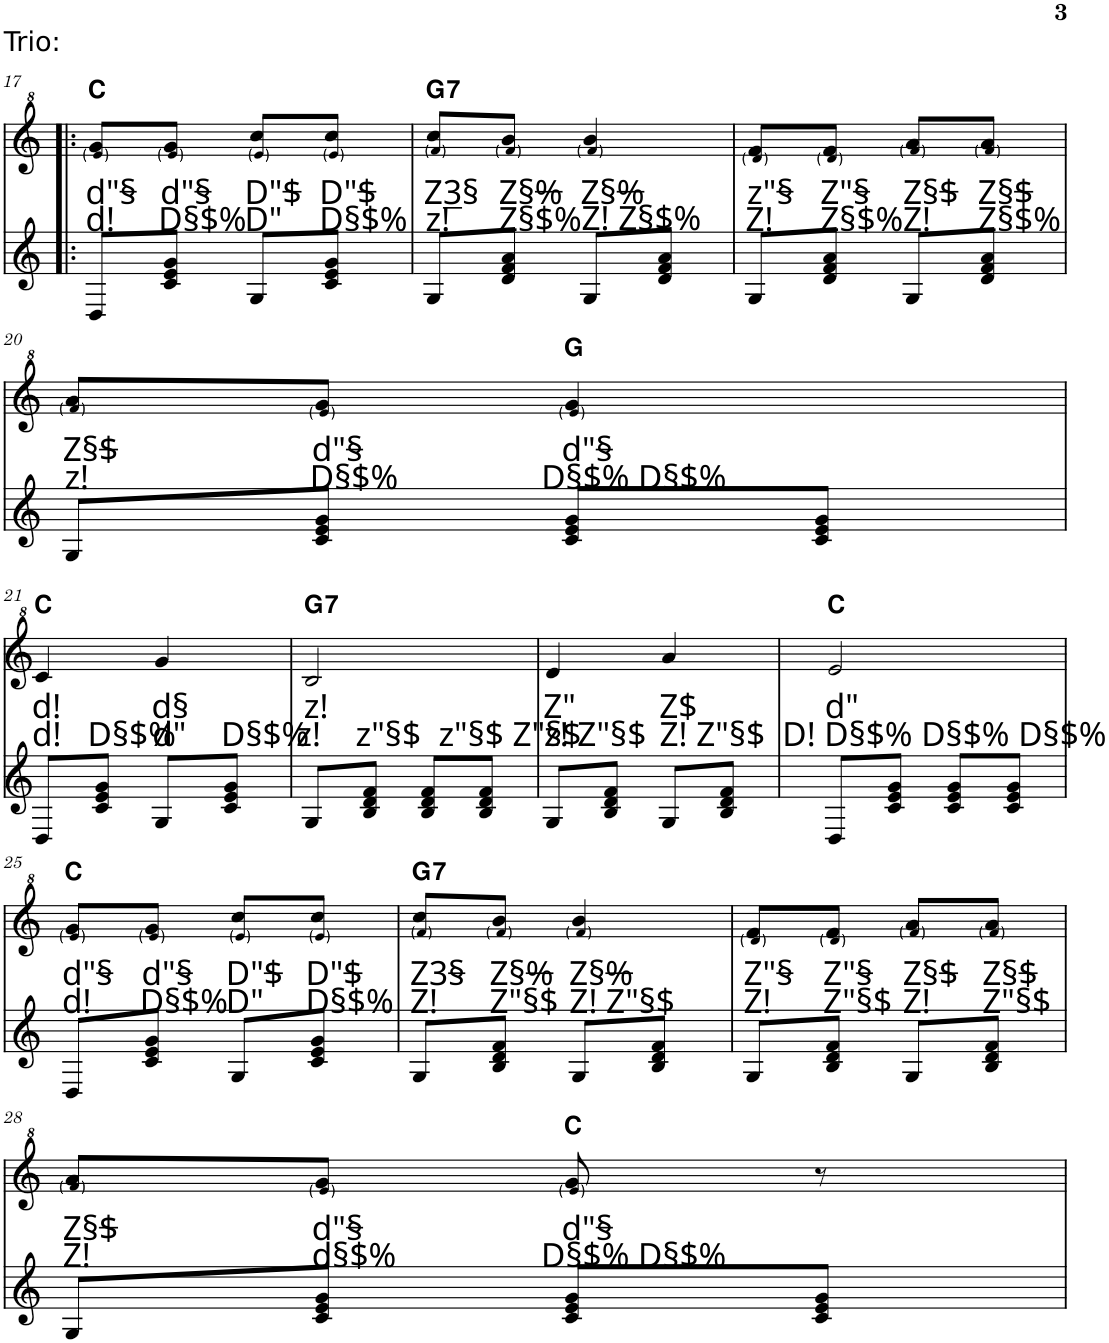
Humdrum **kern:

**kern	**kern	**text	**text	**text	**harte
*part2	*part1	*part1	*part1	*part1	*part1
*staff2	*staff1	*staff1	*staff1	*staff1	*
*I"Akkordeon	*I"Akkordeon	*	*	*	*
!!LO:PB:g=z
*clefG2	*clefG^2	*	*	*	*
*k[]	*k[]	*	*	*	*
*M2/4	*M2/4	*	*	*	*
=17!|:	=17!|:	=17!|:	=17!|:	=17!|:	=17!|:
!	!LO:TX:a:t=Trio&colon;	!	!	!	!
!	!	!	!LO:LY:b	!LO:LY:b	!
8D/L	8ee!/ 8gg/L	.	d" §	d!	C:maj
!	!	!	!LO:LY:b	!LO:LY:b	!
8c/ 8e/ 8g/J	8ee!/ 8gg/J	.	d" §	D§$%	.
!	!	!	!LO:LY:b	!LO:LY:b	!
8G/L	8ee!/ 8ccc/L	.	D" $	D"	.
!	!	!	!LO:LY:b	!LO:LY:b	!
8c/ 8e/ 8g/J	8ee!/ 8ccc/J	.	D" $	D§$%	.
=18	=18	=18	=18	=18	=18
!	!	!	!LO:LY:b	!LO:LY:b	!LO:H:kt=7
8G/L	8ff!/ 8ccc/L	.	Z 3 §	z!	G:7
!	!	!	!LO:LY:b	!LO:LY:b	!
8d/ 8f/ 8a/J	8ff!/ 8bb/J	.	Z§ %	Z§$%	.
!	!	!	!LO:LY:b	!LO:LY:b	!
8G/L	4ff!/ 4bb/	.	Z§ %	Z! Z§$%	.
8d/ 8f/ 8a/J	.	.	.	.	.
=19	=19	=19	=19	=19	=19
!	!	!	!LO:LY:b	!LO:LY:b	!
8G/L	8dd!/ 8ff/L	.	z" §	Z!	.
!	!	!	!LO:LY:b	!LO:LY:b	!
8d/ 8f/ 8a/J	8dd!/ 8ff/J	.	Z" §	Z§$%	.
!	!	!	!LO:LY:b	!LO:LY:b	!
8G/L	8ff!/ 8aa/L	.	Z§ $	Z!	.
!	!	!	!LO:LY:b	!LO:LY:b	!
8d/ 8f/ 8a/J	8ff!/ 8aa/J	.	Z§ $	Z§$%	.
!!LO:LB:g=z
=20	=20	=20	=20	=20	=20
!	!	!	!LO:LY:b	!LO:LY:b	!
8G/L	8ff!/ 8aa/L	.	Z§ $	z!	.
!	!	!	!LO:LY:b	!LO:LY:b	!
8c/ 8e/ 8g/J	8ee!/ 8gg/J	.	d" §	D§$%	.
!	!	!	!LO:LY:b	!LO:LY:b	!
8c/ 8e/ 8g/L	4ee!/ 4gg/	.	d" §	D§$% D§$%	G:maj
8c/ 8e/ 8g/J	.	.	.	.	.
!!LO:LB:g=z
=21	=21	=21	=21	=21	=21
!	!	!	!LO:LY:b	!LO:LY:b	!
8D/L	4cc/	.	d!	d! D§$%	C:maj
8c/ 8e/ 8g/J	.	.	.	.	.
!	!	!	!LO:LY:b	!LO:LY:b	!
8G/L	4gg/	.	d§	d" D§$%	.
8c/ 8e/ 8g/J	.	.	.	.	.
=22	=22	=22	=22	=22	=22
!	!	!	!LO:LY:b	!LO:LY:b	!LO:H:kt=7
8G/L	2b/	.	z!	z! z"§$ z"§$ Z"§$	G:7
8B/ 8d/ 8f/J	.	.	.	.	.
8B/ 8d/ 8f/L	.	.	.	.	.
8B/ 8d/ 8f/J	.	.	.	.	.
=23	=23	=23	=23	=23	=23
!	!	!	!LO:LY:b	!LO:LY:b	!
8G/L	4dd/	.	Z"	z! Z"§$	.
8B/ 8d/ 8f/J	.	.	.	.	.
!	!	!	!LO:LY:b	!LO:LY:b	!
8G/L	4aa/	.	Z$	Z! Z"§$	.
8B/ 8d/ 8f/J	.	.	.	.	.
=24	=24	=24	=24	=24	=24
!	!	!	!LO:LY:b	!LO:LY:b	!
8D/L	2ee/	.	d"	D! D§$% D§$% D§$%	C:maj
8c/ 8e/ 8g/J	.	.	.	.	.
8c/ 8e/ 8g/L	.	.	.	.	.
8c/ 8e/ 8g/J	.	.	.	.	.
!!LO:LB:g=z
=25	=25	=25	=25	=25	=25
!	!	!	!LO:LY:b	!LO:LY:b	!
8D/L	8ee!/ 8gg/L	.	d" §	d!	C:maj
!	!	!	!LO:LY:b	!LO:LY:b	!
8c/ 8e/ 8g/J	8ee!/ 8gg/J	.	d" §	D§$%	.
!	!	!	!LO:LY:b	!LO:LY:b	!
8G/L	8ee!/ 8ccc/L	.	D" $	D"	.
!	!	!	!LO:LY:b	!LO:LY:b	!
8c/ 8e/ 8g/J	8ee!/ 8ccc/J	.	D" $	D§$%	.
=26	=26	=26	=26	=26	=26
!	!	!	!LO:LY:b	!LO:LY:b	!LO:H:kt=7
8G/L	8ff!/ 8ccc/L	.	Z3 §	Z!	G:7
!	!	!	!LO:LY:b	!LO:LY:b	!
8B/ 8d/ 8f/J	8ff!/ 8bb/J	.	Z§ %	Z"§$	.
!	!	!	!LO:LY:b	!LO:LY:b	!
8G/L	4ff!/ 4bb/	.	Z§ %	Z! Z"§$	.
8B/ 8d/ 8f/J	.	.	.	.	.
=27	=27	=27	=27	=27	=27
!	!	!	!LO:LY:b	!LO:LY:b	!
8G/L	8dd!/ 8ff/L	.	Z" §	Z!	.
!	!	!	!LO:LY:b	!LO:LY:b	!
8B/ 8d/ 8f/J	8dd!/ 8ff/J	.	Z" §	Z"§$	.
!	!	!	!LO:LY:b	!LO:LY:b	!
8G/L	8ff!/ 8aa/L	.	Z§ $	Z!	.
!	!	!	!LO:LY:b	!LO:LY:b	!
8B/ 8d/ 8f/J	8ff!/ 8aa/J	.	Z§ $	Z"§$	.
!!LO:LB:g=z
=28	=28	=28	=28	=28	=28
!	!	!	!LO:LY:b	!LO:LY:b	!
8G/L	8ff!/ 8aa/L	.	Z§ $	Z!	.
!	!	!	!LO:LY:b	!LO:LY:b	!
8c/ 8e/ 8g/J	8ee!/ 8gg/J	.	d" §	d§$%	.
!	!	!	!LO:LY:b	!LO:LY:b	!
8c/ 8e/ 8g/L	8ee!/ 8gg/	.	d" §	D§$% D§$%	C:maj
8c/ 8e/ 8g/J	8r	.	.	.	.
=	=	=	=	=	=
*-	*-	*-	*-	*-	*-
